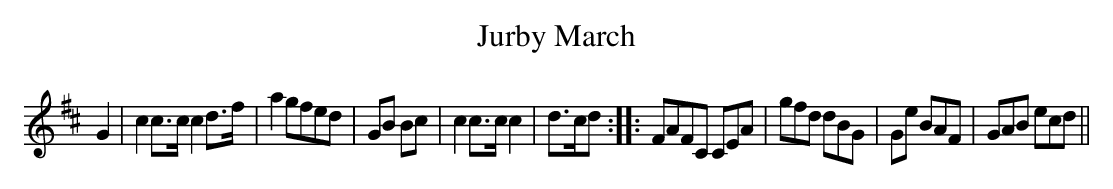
X:1.2
T: Jurby March
M:
L:1/8
K:D
G2 | c2c>c c2d>f | a2gfed | GB Bc | c2 c>c c2 | d>cd :|: FAFC CEA |gfd dBG |Ge BAF | GAB ecd||
